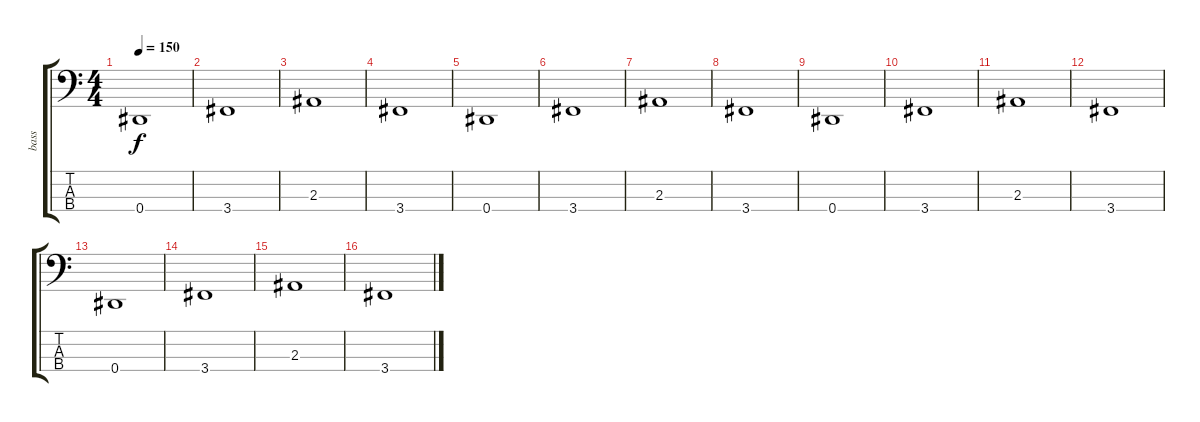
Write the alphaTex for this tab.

\track ("bass" "bass") {instrument electricbasspick}
\staff {score tabs}
\tuning (Gb2 Db2 Ab1 Eb1) {hide}
\ts (4 4)
\tempo 150
\clef f4
\ks c
0.4.1{dy f} |
3.4.1 |
2.3.1 |
3.4.1 |
0.4.1 |
3.4.1 |
2.3.1 |
3.4.1 |
0.4.1 |
3.4.1 |
2.3.1 |
3.4.1 |
0.4.1 |
3.4.1 |
2.3.1 |
3.4.1
